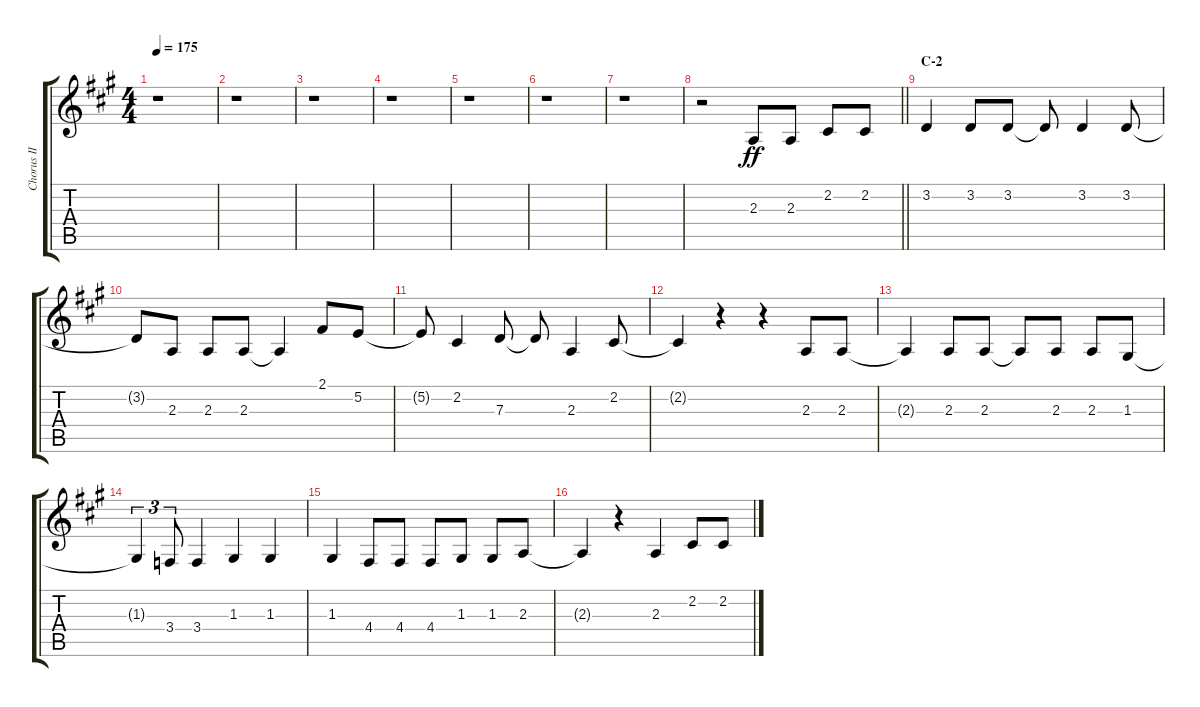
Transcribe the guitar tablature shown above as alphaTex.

\track ("Chorus II" "Chorus II") {instrument voiceoohs}
\staff {score tabs}
\tuning (E4 B3 G3 D3 A2 E2) {hide}
\ts (4 4)
\tempo 175
\clef g2
\ks a
r.1{dy ff} |
r.1 |
r.1 |
r.1 |
r.1 |
r.1 |
r.1 |
\barLineRight lightlight
r.2 2.3.8 2.3.8 2.2.8 2.2.8 |
\section ("" "C-2")
3.2.4 3.2.8 3.2.8 3.2{t}.8 3.2.4 3.2.8 |
3.2{t}.8 2.3.8 2.3.8 2.3.8 2.3{t}.4 2.1.8 5.2.8 |
5.2{t}.8 2.2.4 7.3.8 7.3{t}.8 2.3.4 2.2.8 |
2.2{t}.4 r.4 r.4 2.3.8 2.3.8 |
2.3{t}.4 2.3.8 2.3.8 2.3{t}.8 2.3.8 2.3.8 1.3.8 |
1.3{t}.4{tu (3 2)} 3.4.8{tu (3 2)} 3.4.4 1.3.4 1.3.4 |
1.3.4 4.4.8 4.4.8 4.4.8 1.3.8 1.3.8 2.3.8 |
2.3{t}.4 r.4 2.3.4 2.2.8 2.2.8
